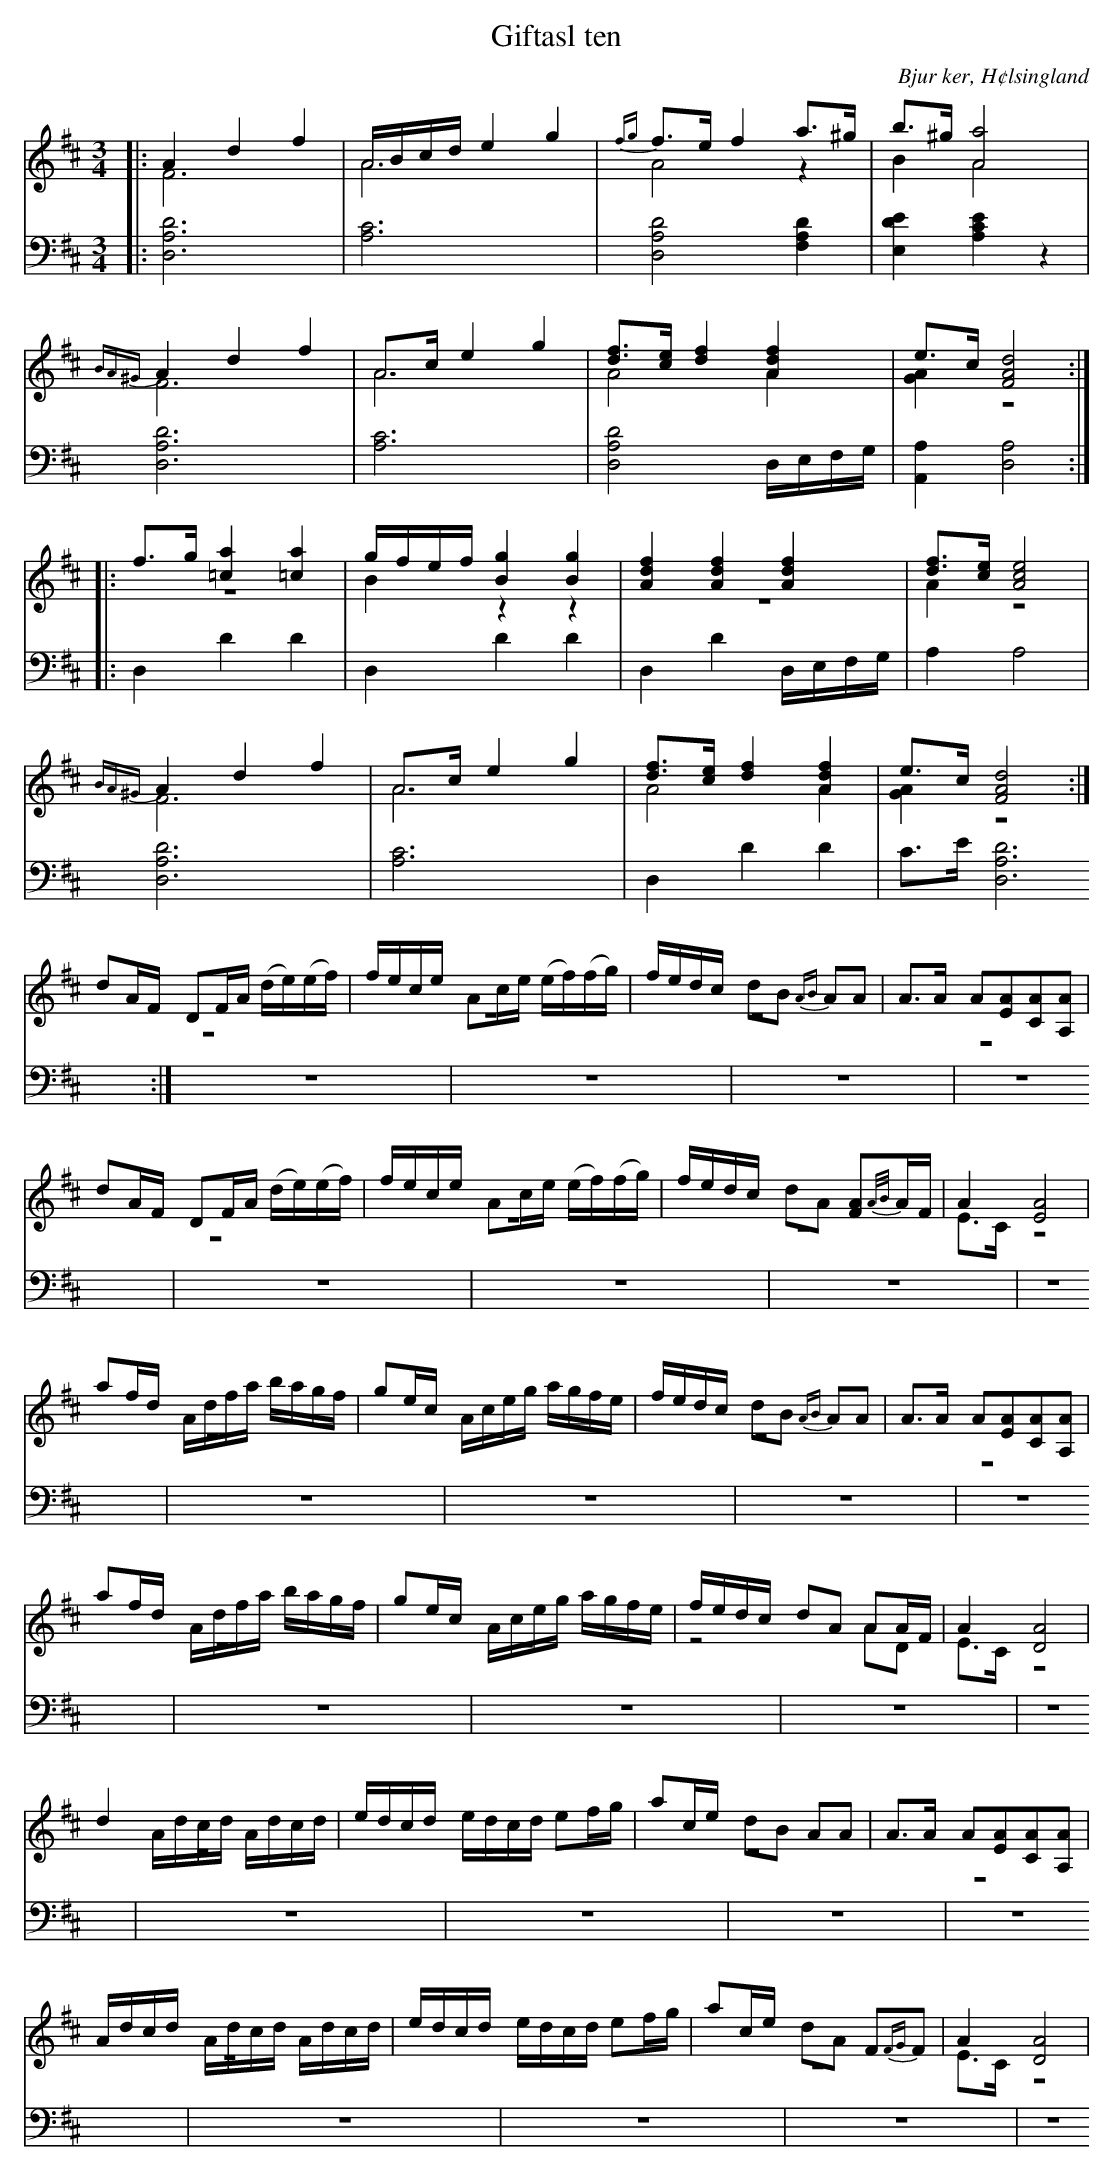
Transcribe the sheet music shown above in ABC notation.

X:1
T: Giftasl ten
O: Bjur ker, H¢lsingland
M: 3/4
L: 1/8
K: D
V:1
V:2 merge
V:3
V:1
|: A2 d2 f2|A/B/c/d/ e2 g2|{fg}f>e f2 a>^g |b>^g [A4a4]|
 {BA^G}A2 d2 f2|A>c e2 g2|[df]>[ce] [d2f2] [A2d2f2]| e>c [F4A4d4]:|
|:f>g [=c2a2] [=c2a2]|g/f/e/f/ [B2g2] [B2g2]|[A2d2f2] [A2d2f2] [A2d2f2] |[df]>[ce] [A4c4e4]|
{BA^G}A2 d2 f2|A>c e2 g2|[df]>[ce] [d2f2] [A2d2f2]| e>c [F4A4d4]:|
dA/F/ DF/A/  (d/e/)(e/f/)|f/e/c/e/ Ac/e/ (e/f/)(f/g/)|f/e/d/c/ dB {AB}AA|A>A A[EA][CA][A,A]|
dA/F/ DF/A/ (d/e/)(e/f/)|f/e/c/e/ Ac/e/ (e/f/)(f/g/)|f/e/d/c/ dA [FA]{A/B/}A/F/|A2 [E4A4]|
af/d/ A/d/f/a/  b/a/g/f/| ge/c/ A/c/e/g/ a/g/f/e/|f/e/d/c/ dB {AB}AA|A>A A[EA][CA][A,A]|
af/d/ A/d/f/a/ b/a/g/f/|ge/c/ A/c/e/g/ a/g/f/e/|f/e/d/c/ dA AA/F/| A2 [D4A4]|
d2 A/d/c/d/ A/d/c/d/|e/d/c/d/ e/d/c/d/ ef/g/|ac/e/ dB AA|A>A A[EA][CA][A,A]|
A/d/c/d/ A/d/c/d/ A/d/c/d/|e/d/c/d/ e/d/c/d/ ef/g/| ac/e/ dA F{FG}F|A2 [D4A4]|
V:2
|: F6| A6|A4 z2|B2 A4|
F6| A6|A4 A2|[G2A2] z4:|
|:z6|B2 z2 z2|z6|A2 z4|
F6|A6|A4 A2|[G2A2] z4:|
z6|z6|z6|z6|
z6|z6|z6|E>C z4|
z6|z6|z6|z6|
z6|z6|z4 AD|E>C z4|
z6|z6|z6|z6|
z6|z6|z6|E>C z4|
V:4 clef bass
|: [D,6A,6D6]| [A,6C6]|[D,4A,4D4] [F,2A,2D2]|[E,2D2E2] [A,2C2E2] z2|
[D,6A,6D6]| [A,6C6]|[D,4A,4D4] D,/E,/F,/G,/|[A,,2A,2] [D,4A,4] :|
|:D,2 D2 D2|D,2 D2 D2|D,2 D2 D,/E,/F,/G,/|A,2 A,4|
[D,6A,6D6]|[A,6C6]| D,2 D2 D2|C>E [D,6A,6D6]:|
z6|z6|z6|z6|
z6|z6|z6|z6|
z6|z6|z6|z6|
z6|z6|z6|z6|
z6|z6|z6|z6|
z6|z6|z6|z6|
